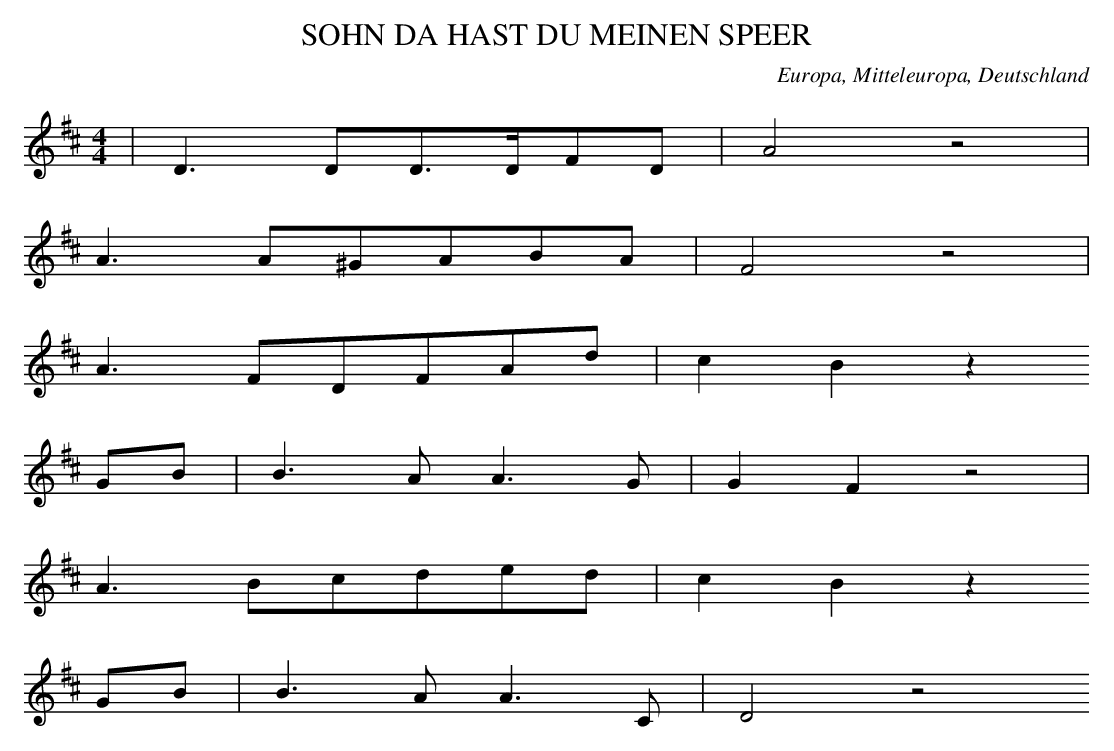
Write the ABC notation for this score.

X:1
T: SOHN DA HAST DU MEINEN SPEER
O: Europa, Mitteleuropa, Deutschland
M: 4/4
L: 1/16
K: D
 | D6D2D3DF2D2 | A8z8 |
A6A2^G2A2B2A2 | F8z8 |
A6F2D2F2A2d2 | c4B4z4
G2B2 | B6A2A6G2 | G4F4z8 |
A6B2c2d2e2d2 | c4B4z4
G2B2 | B6A2A6C2 | D8z8
